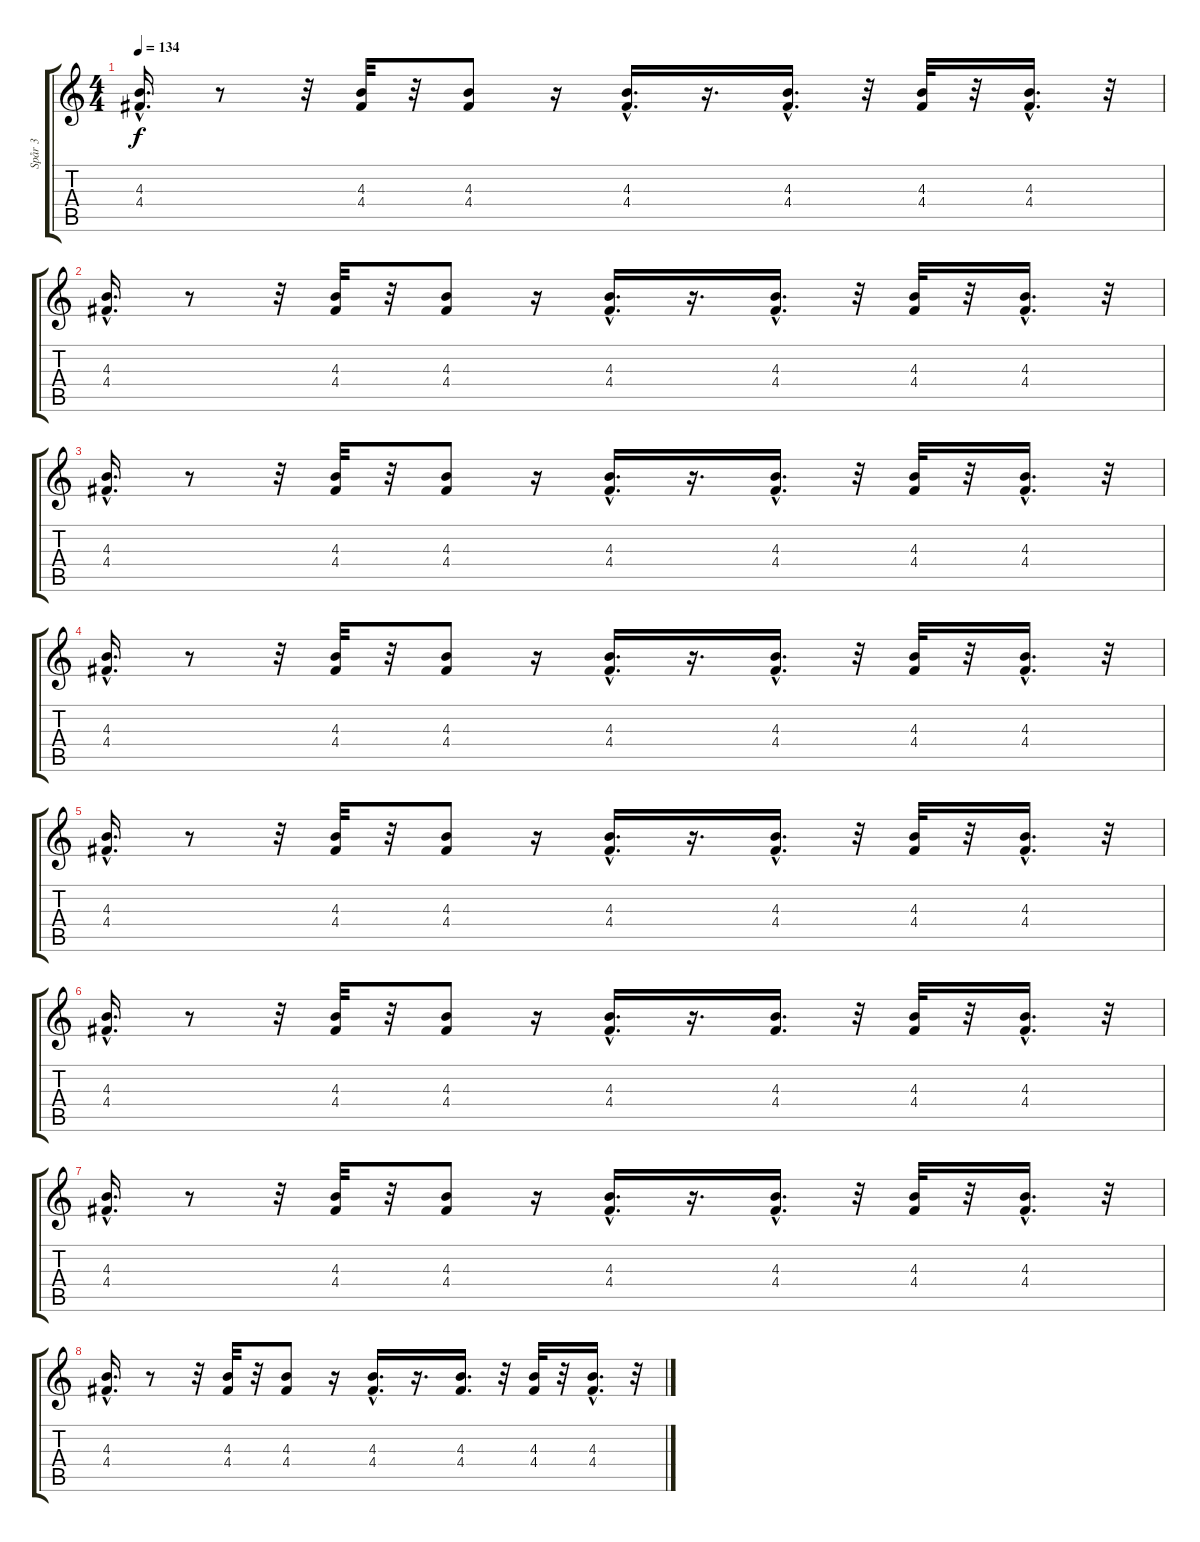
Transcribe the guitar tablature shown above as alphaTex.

\track ("Spår 3" "Spår 3") {instrument overdrivenguitar}
\staff {score tabs}
\tuning (E4 B3 G3 D3 A2 E2) {hide}
\ts (4 4)
\tempo 134
\clef g2
\ks c
(4.3{hac} 4.4{hac}).16{d dy f} r.8 r.32 (4.3 4.4).32 r.32 (4.3 4.4).8 r.16 (4.3{hac} 4.4{hac}).16{d} r.16{d} (4.3{hac} 4.4{hac}).16{d} r.32 (4.3 4.4).32 r.32 (4.3{hac} 4.4).16{d} r.32 |
(4.3{hac} 4.4).16{d} r.8 r.32 (4.3 4.4).32 r.32 (4.3 4.4).8 r.16 (4.3{hac} 4.4{hac}).16{d} r.16{d} (4.3{hac} 4.4).16{d} r.32 (4.3 4.4).32 r.32 (4.3{hac} 4.4).16{d} r.32 |
(4.3 4.4{hac}).16{d} r.8 r.32 (4.3 4.4).32 r.32 (4.3 4.4).8 r.16 (4.3{hac} 4.4{hac}).16{d} r.16{d} (4.3{hac} 4.4{hac}).16{d} r.32 (4.3 4.4).32 r.32 (4.3{hac} 4.4).16{d} r.32 |
(4.3{hac} 4.4{hac}).16{d} r.8 r.32 (4.3 4.4).32 r.32 (4.3 4.4).8 r.16 (4.3{hac} 4.4{hac}).16{d} r.16{d} (4.3{hac} 4.4{hac}).16{d} r.32 (4.3 4.4).32 r.32 (4.3{hac} 4.4).16{d} r.32 |
(4.3{hac} 4.4).16{d} r.8 r.32 (4.3 4.4).32 r.32 (4.3 4.4).8 r.16 (4.3{hac} 4.4{hac}).16{d} r.16{d} (4.3{hac} 4.4).16{d} r.32 (4.3 4.4).32 r.32 (4.3{hac} 4.4).16{d} r.32 |
(4.3{hac} 4.4).16{d} r.8 r.32 (4.3 4.4).32 r.32 (4.3 4.4).8 r.16 (4.3{hac} 4.4{hac}).16{d} r.16{d} (4.3 4.4).16{d} r.32 (4.3 4.4).32 r.32 (4.3{hac} 4.4).16{d} r.32 |
(4.3{hac} 4.4{hac}).16{d} r.8 r.32 (4.3 4.4).32 r.32 (4.3 4.4).8 r.16 (4.3{hac} 4.4{hac}).16{d} r.16{d} (4.3{hac} 4.4{hac}).16{d} r.32 (4.3 4.4).32 r.32 (4.3{hac} 4.4).16{d} r.32 |
(4.3{hac} 4.4{hac}).16{d} r.8 r.32 (4.3 4.4).32 r.32 (4.3 4.4).8 r.16 (4.3{hac} 4.4{hac}).16{d} r.16{d} (4.3 4.4).16{d} r.32 (4.3 4.4).32 r.32 (4.3{hac} 4.4).16{d} r.32
